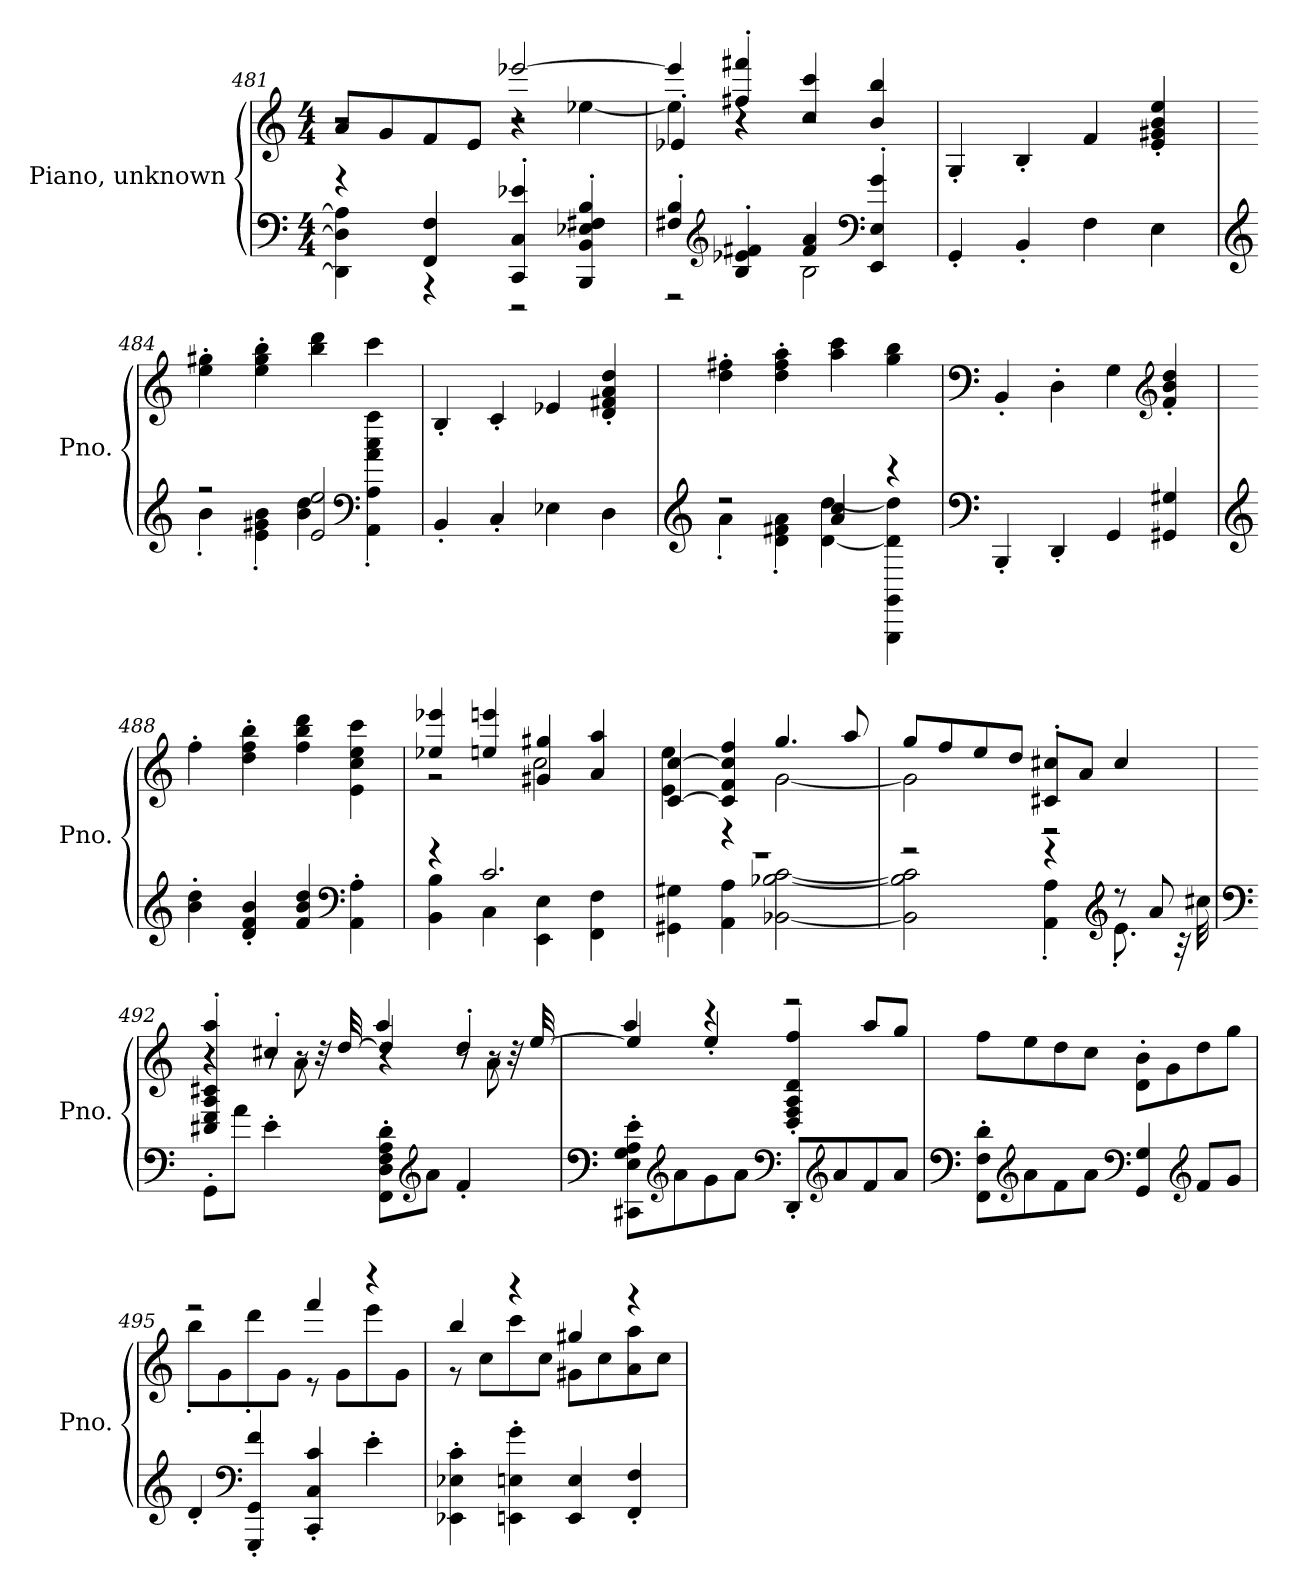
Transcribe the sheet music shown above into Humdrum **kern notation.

**kern	**kern
*part1	*part1
*staff2	*staff1
*I"Piano, unknown	*
*I'Pno.	*
!!LO:LB:g=z
*clefF4	*clefG2
*k[]	*k[]
*M4/4	*M4/4
=481	=481
*^	*^
*	*	*	*^
4r	4DD\] 4D\] 4A\]	2r	2r	8a/L
.	.	.	.	8g/
4FF/ 4F/	4r	.	.	8f/
.	.	.	.	8e/J
4CC/' 4C/' 4e-X/'	2r	[2eee-X/	4r	2r
4BBB/' 4BB/' 4E-X/' 4F#X/' 4B/'	.	.	[4ee-X\	.
=482	=482	=482	=482	=482
4F#X/' 4B/'	2r	4eee-/]	4ee-\]	4e-X'/
*clefG2	*	*	*	*
4B/' 4e-X/' 4f#X/'	.	4r	4r	4ff#X/' 4fff#X/'
4f#/ 4a/	2B\	2r	2r	4cc/ 4ccc/
*clefF4	*	*	*	*
4EE/' 4E/' 4g/'	.	.	.	4b/ 4bb/
*v	*v	*	*	*
*	*v	*v	*v
=483	=483
4GG'/	4G'/
4BB'/	4B'/
4F\	4f/
4E\	4e/' 4g#X/' 4b/' 4ee/'
=484	=484
*clefG2	*
*^	*
2r	4b'\	4ee\' 4gg#X\'
.	4e\' 4g#X\' 4b\'	4ee\' 4gg#\' 4bb\'
2e/ 2ee/	4b\ 4dd\	4bb\ 4ddd\
*clefF4	*	*
.	4AA\' 4A\' 4a\' 4cc\' 4aa\'	4ccc\
*v	*v	*
=485	=485
4BB'/	4B'/
4C'/	4c'/
4E-X\	4e-X/
4D\	4d/' 4f#X/' 4a/' 4dd/'
!!LO:LB:g=z
=486	=486
*clefG2	*
*^	*
2r	4a'\	4dd\' 4ff#X\'
.	4d\' 4f#X\' 4a\'	4dd\' 4ff#\' 4aa\'
4a/ 4cc/	[4d\ [4dd\	4aa\ 4ccc\
4r	4GGG\ 4GG\ 4d\] 4dd\]	4gg\ 4bb\
*v	*v	*
=487	=487
*clefF4	*clefF4
4BBB'/	4BB'/
4DD'/	4D'\
4GG/	4G\
*	*clefG2
4GG#X/ 4G#X/	4f/' 4b/' 4dd/'
=488	=488
*clefG2	*
4b\' 4dd\'	4ff'\
4d/' 4f/' 4b/'	4dd\' 4ff\' 4bb\'
4f/ 4b/ 4dd/	4ff\ 4bb\ 4ddd\
*clefF4	*
4AA\' 4A\'	4e\ 4cc\ 4ee\ 4ccc\
=489	=489
*^	*^
4r	4BB\ 4B\	4ee-X/ 4eee-X/	2r
2.c/	4C\	4een/ 4eeen/	.
.	4EE\ 4E\	4g#X/ 4gg#X/	2cc\
.	4FF\ 4F\	4a/ 4aa/	.
=490	=490	=490	=490
1r	4GG#X\ 4G#X\	[4c/ [4cc/	4e\ 4ee\
.	4AA\ 4A\	4c/] 4f/ 4cc/] 4ff/	4r
.	[2BB-X\ [2B-X\ [2c\	4.gg/	[2g\
.	.	8aa/	.
!!LO:PB:g=z	!!
=491	=491	=491	=491
2r	2BB-\] 2B-\] 2c\]	8gg/L	2g\]
.	.	8ff/	.
.	.	8ee/	.
.	.	8dd/J	.
4r	4AA\' 4A\'	8c#X/' 8cc#X/'L	2r
.	.	8a/J	.
*clefG2	*	*	*
8r	8.e'\	4cc#/	.
8a/	.	.	.
.	32r	.	.
.	32cc#X\	.	.
*v	*v	*	*
*	*v	*v
=492	=492
*clefF4	*
*	*^
*	*	*^
8GG'\L	4r	4r	4C#X/' 4E/' 4A/' 4c#X/' 4aa/'
8a\J	.	.	.
4e'\	8r	8r	4cc#X'/
.	16r	8a\	.
.	32r	.	.
.	[32dd/	.	.
8FF\' 8D\' 8F\' 8A\' 8d\'L	4dd/]	4r	4aa/
*clefG2	*	*	*
8a\J	.	.	.
4f'/	8r	8r	4dd'/
.	16r	8a\	.
.	32r	.	.
.	[32ee/	.	.
*	*v	*v	*v
!!LO:LB:g=z
=493	=493
*clefF4	*
*	*^
8CC#X\' 8E\' 8G\' 8A\' 8e\'L	4ee/]	4aa/
*clefG2	*	*
8a\	.	.
8g\	4r	4ee'/
8a\J	.	.
*clefF4	*	*
8DD'/L	2r	4D/' 4F/' 4A/' 4d/' 4ff/'
*clefG2	*	*
8a/	.	.
8f/	.	8aa/L
8a/J	.	8gg/J
*	*v	*v
=494	=494
*clefF4	*
8FF\' 8F\' 8d\'L	8ff\L
*clefG2	*
8a\	8ee\
8f\	8dd\
8a\J	8cc\J
*clefF4	*
4GG/ 4G/	8d\' 8b\'L
.	8g\
*clefG2	*
8f/L	8dd\
8g/J	8gg\J
=495	=495
*	*^
4d'/	2r	8bb'\L
.	.	8g\
*clefF4	*	*
4GGG/' 4GG/' 4f/'	.	8ddd'\
.	.	8g\J
4CC/' 4C/' 4c/'	4fff/	8r
.	.	8g\L
4e'\	4r	8eee\
.	.	8g\J
!!LO:LB:g=z	!!
=496	=496	=496
4EE-X\' 4E-X\' 4c\'	4bb/	8r
.	.	8cc\L
4EEn\' 4En\' 4g\'	4r	8ccc\
.	.	8cc\J
4EE/ 4E/	4gg#X/	8g#X\L
.	.	8cc\
4FF/' 4F/'	4r	8a\ 8aa\
.	.	8cc\J
*	*v	*v
=	=
*-	*-
